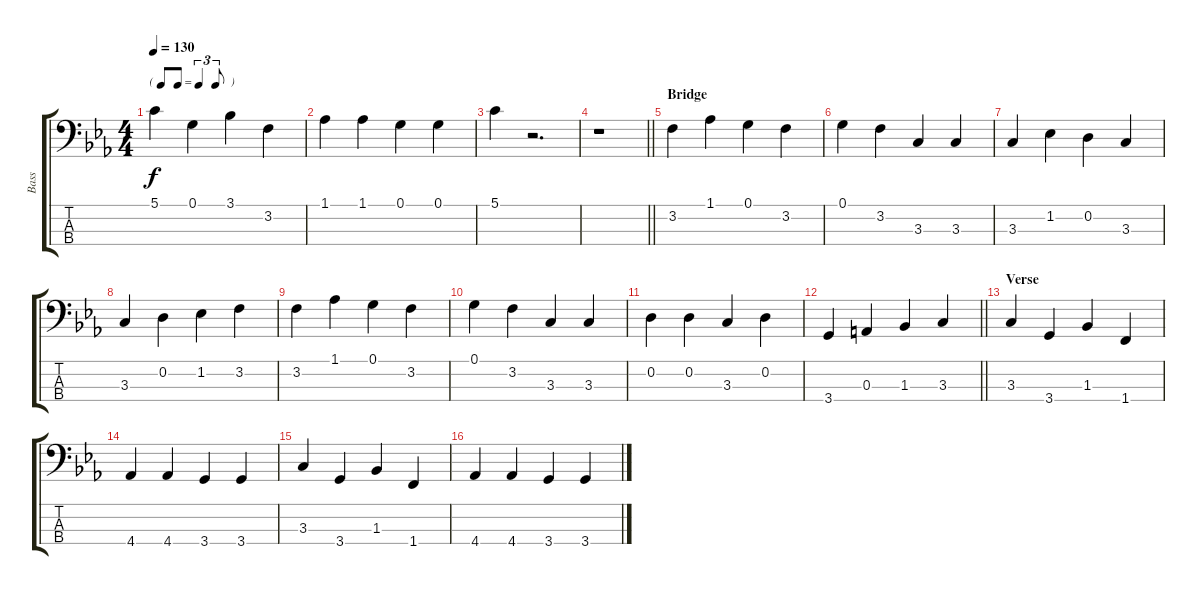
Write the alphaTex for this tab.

\track ("Bass" "Bass") {instrument acousticbass}
\staff {score tabs}
\tuning (G2 D2 A1 E1) {hide}
\ts (4 4)
\tf triplet8th
\tempo 130
\clef f4
\ks eb
5.1.4{dy f} 0.1.4 3.1.4 3.2.4 |
1.1.4 1.1.4 0.1.4 0.1.4 |
5.1.4 r.2{d} |
\barLineRight lightlight
r.1 |
\section ("" "Bridge")
3.2.4 1.1.4 0.1.4 3.2.4 |
0.1.4 3.2.4 3.3.4 3.3.4 |
3.3.4 1.2.4 0.2.4 3.3.4 |
3.3.4 0.2.4 1.2.4 3.2.4 |
3.2.4 1.1.4 0.1.4 3.2.4 |
0.1.4 3.2.4 3.3.4 3.3.4 |
0.2.4 0.2.4 3.3.4 0.2.4 |
\barLineRight lightlight
3.4.4 0.3.4 1.3.4 3.3.4 |
\section ("" "Verse")
3.3.4 3.4.4 1.3.4 1.4.4 |
4.4.4 4.4.4 3.4.4 3.4.4 |
3.3.4 3.4.4 1.3.4 1.4.4 |
4.4.4 4.4.4 3.4.4 3.4.4
